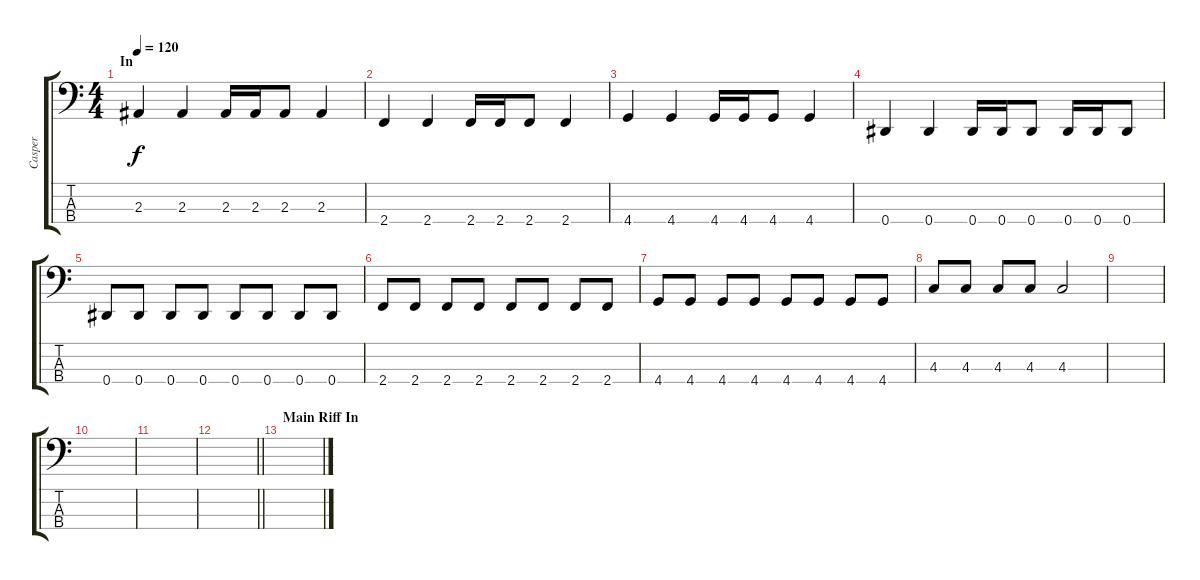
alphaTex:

\track ("Casper" "Casper") {instrument electricbasspick}
\staff {score tabs}
\tuning (Gb2 Db2 Ab1 Eb1) {hide}
\ts (4 4)
\section ("" "In")
\tempo 120
\clef f4
\ks c
2.3.4{dy f instrument electricbasspick} 2.3.4 2.3.16 2.3.16 2.3.8 2.3.4 |
2.4.4 2.4.4 2.4.16 2.4.16 2.4.8 2.4.4 |
4.4.4 4.4.4 4.4.16 4.4.16 4.4.8 4.4.4 |
0.4.4 0.4.4 0.4.16 0.4.16 0.4.8 0.4.16 0.4.16 0.4.8 |
0.4.8 0.4.8 0.4.8 0.4.8 0.4.8 0.4.8 0.4.8 0.4.8 |
2.4.8 2.4.8 2.4.8 2.4.8 2.4.8 2.4.8 2.4.8 2.4.8 |
4.4.8 4.4.8 4.4.8 4.4.8 4.4.8 4.4.8 4.4.8 4.4.8 |
4.3.8 4.3.8 4.3.8 4.3.8 4.3.2 |
|
|
|
\barLineRight lightlight
|
\section ("" "Main Riff In")
